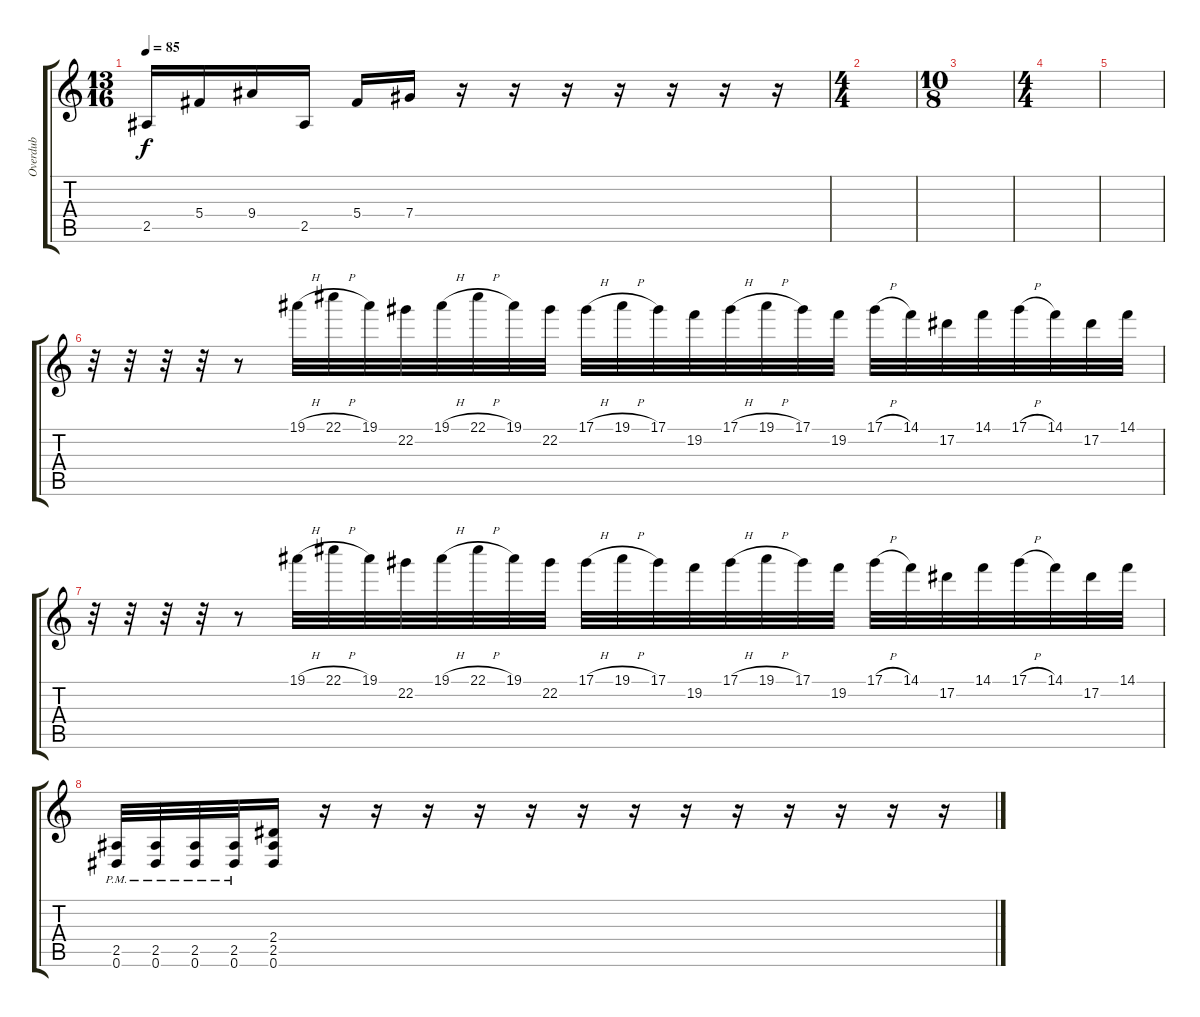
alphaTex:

\track ("Overdub" "Overdub") {instrument distortionguitar}
\staff {score tabs}
\tuning (Eb4 Bb3 Gb3 Db3 Ab2 Eb2) {hide}
\ts (13 16)
\tempo 85
\clef g2
\ks c
2.5.16{dy f instrument electricbasspick} 5.4.16 9.4.16 2.5.16 5.4.16 7.4.16 r.16 r.16 r.16 r.16 r.16 r.16 r.16 |
\ts (4 4)
|
\ts (10 8)
|
\ts (4 4)
|
|
r.32{balance 16 instrument distortionguitar} r.32 r.32 r.32 r.8 19.1{h}.32 22.1{h}.32 19.1.32 22.2.32 19.1{h}.32 22.1{h}.32 19.1.32 22.2.32 17.1{h}.32 19.1{h}.32 17.1.32 19.2.32 17.1{h}.32 19.1{h}.32 17.1.32 19.2.32 17.1{h}.32 14.1.32 17.2.32 14.1.32 17.1{h}.32 14.1.32 17.2.32 14.1.32 |
r.32 r.32 r.32 r.32 r.8 19.1{h}.32 22.1{h}.32 19.1.32 22.2.32 19.1{h}.32 22.1{h}.32 19.1.32 22.2.32 17.1{h}.32 19.1{h}.32 17.1.32 19.2.32 17.1{h}.32 19.1{h}.32 17.1.32 19.2.32 17.1{h}.32 14.1.32 17.2.32 14.1.32 17.1{h}.32 14.1.32 17.2.32 14.1.32 |
(2.5{pm} 0.6{pm}).32 (2.5{pm} 0.6{pm}).32 (2.5{pm} 0.6{pm}).32 (2.5{pm} 0.6{pm}).32 (2.4 2.5 0.6).16 r.16 r.16 r.16 r.16 r.16 r.16 r.16 r.16 r.16 r.16 r.16 r.16 r.16
